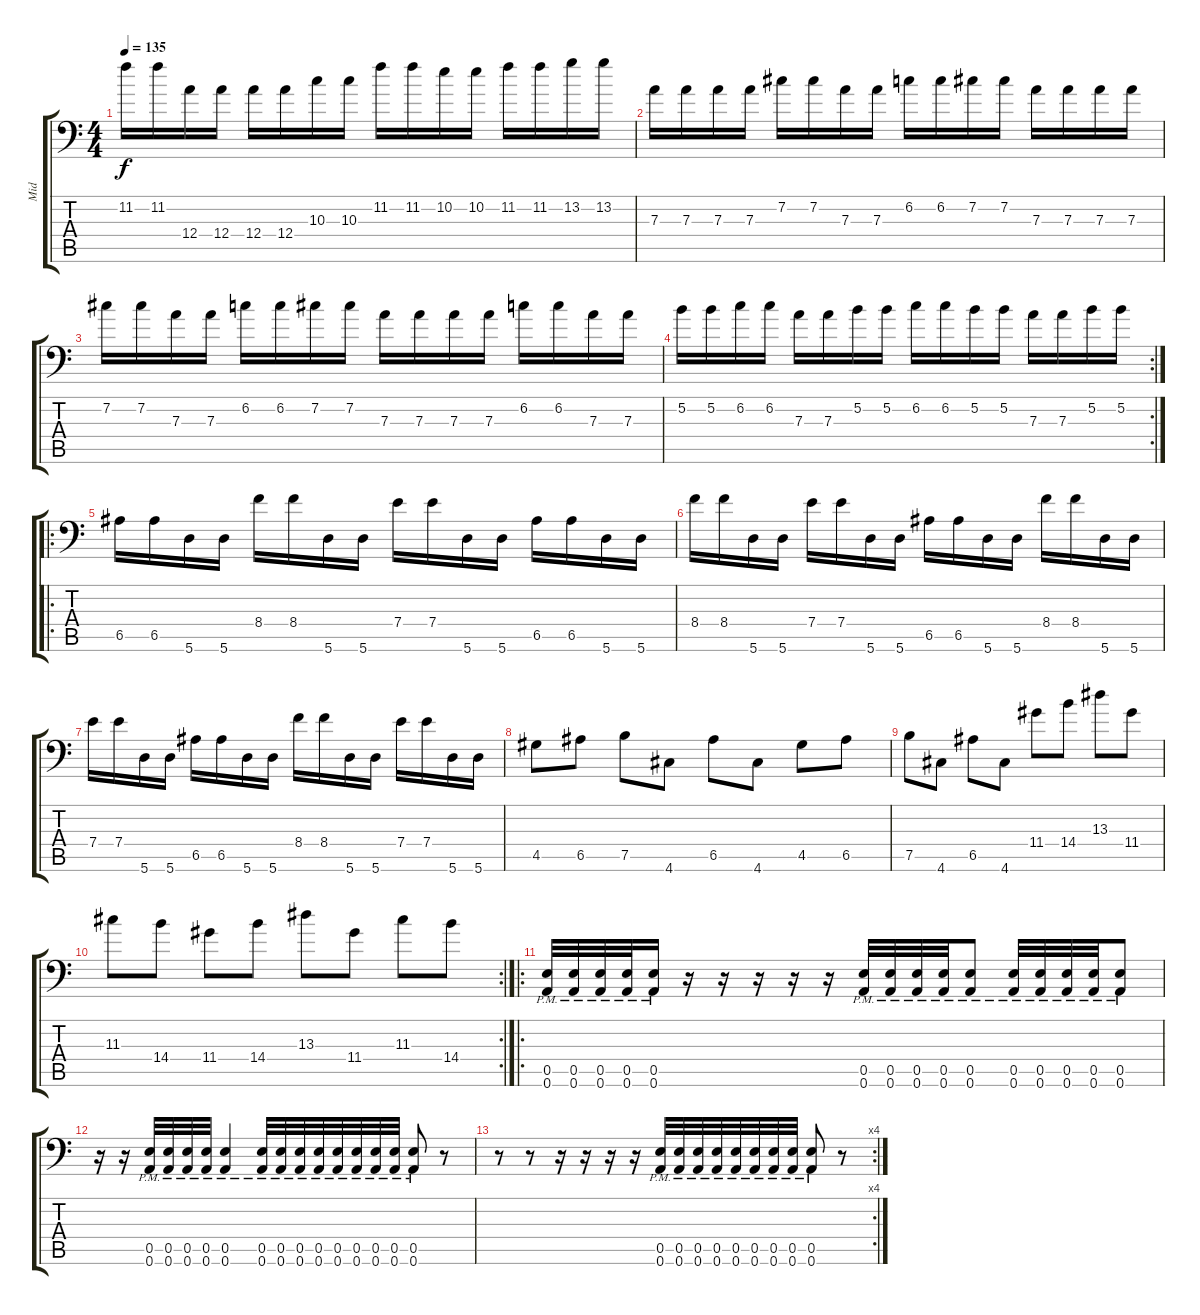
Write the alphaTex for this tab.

\track ("Mid" "Mid") {instrument overdrivenguitar}
\staff {score tabs}
\tuning (B3 Gb3 D3 A2 E2 A1) {hide}
\ts (4 4)
\tempo 135
\clef f4
\ks c
11.2.16{dy f} 11.2.16 12.4.16 12.4.16 12.4.16 12.4.16 10.3.16 10.3.16 11.2.16 11.2.16 10.2.16 10.2.16 11.2.16 11.2.16 13.2.16 13.2.16 |
7.3.16 7.3.16 7.3.16 7.3.16 7.2.16 7.2.16 7.3.16 7.3.16 6.2.16 6.2.16 7.2.16 7.2.16 7.3.16 7.3.16 7.3.16 7.3.16 |
7.2.16 7.2.16 7.3.16 7.3.16 6.2.16 6.2.16 7.2.16 7.2.16 7.3.16 7.3.16 7.3.16 7.3.16 6.2.16 6.2.16 7.3.16 7.3.16 |
\rc 2
5.2.16 5.2.16 6.2.16 6.2.16 7.3.16 7.3.16 5.2.16 5.2.16 6.2.16 6.2.16 5.2.16 5.2.16 7.3.16 7.3.16 5.2.16 5.2.16 |
\ro
6.5.16 6.5.16 5.6.16 5.6.16 8.4.16 8.4.16 5.6.16 5.6.16 7.4.16 7.4.16 5.6.16 5.6.16 6.5.16 6.5.16 5.6.16 5.6.16 |
8.4.16 8.4.16 5.6.16 5.6.16 7.4.16 7.4.16 5.6.16 5.6.16 6.5.16 6.5.16 5.6.16 5.6.16 8.4.16 8.4.16 5.6.16 5.6.16 |
7.4.16 7.4.16 5.6.16 5.6.16 6.5.16 6.5.16 5.6.16 5.6.16 8.4.16 8.4.16 5.6.16 5.6.16 7.4.16 7.4.16 5.6.16 5.6.16 |
4.5.8 6.5.8 7.5.8 4.6.8 6.5.8 4.6.8 4.5.8 6.5.8 |
7.5.8 4.6.8 6.5.8 4.6.8 11.4.8 14.4.8 13.3.8 11.4.8 |
\rc 2
11.3.8 14.4.8 11.4.8 14.4.8 13.3.8 11.4.8 11.3.8 14.4.8 |
\ro
(0.5{pm} 0.6{pm}).32 (0.5{pm} 0.6{pm}).32 (0.5{pm} 0.6{pm}).32 (0.5{pm} 0.6{pm}).32 (0.5{pm} 0.6{pm}).16 r.16 r.16 r.16 r.16 r.16 (0.5{pm} 0.6{pm}).32 (0.5{pm} 0.6{pm}).32 (0.5{pm} 0.6{pm}).32 (0.5{pm} 0.6{pm}).32 (0.5{pm} 0.6{pm}).8 (0.5{pm} 0.6{pm}).32 (0.5{pm} 0.6{pm}).32 (0.5{pm} 0.6{pm}).32 (0.5{pm} 0.6{pm}).32 (0.5{pm} 0.6{pm}).8 |
r.16 r.16 (0.5{pm} 0.6{pm}).32 (0.5{pm} 0.6{pm}).32 (0.5{pm} 0.6{pm}).32 (0.5{pm} 0.6{pm}).32 (0.5{pm} 0.6{pm}).4 (0.5{pm} 0.6{pm}).32 (0.5{pm} 0.6{pm}).32 (0.5{pm} 0.6{pm}).32 (0.5{pm} 0.6{pm}).32 (0.5{pm} 0.6{pm}).32 (0.5{pm} 0.6{pm}).32 (0.5{pm} 0.6{pm}).32 (0.5{pm} 0.6{pm}).32 (0.5{pm} 0.6{pm}).8 r.8 |
\rc 4
r.8 r.8 r.16 r.16 r.16 r.16 (0.5{pm} 0.6{pm}).32 (0.5{pm} 0.6{pm}).32 (0.5{pm} 0.6{pm}).32 (0.5{pm} 0.6{pm}).32 (0.5{pm} 0.6{pm}).32 (0.5{pm} 0.6{pm}).32 (0.5{pm} 0.6{pm}).32 (0.5{pm} 0.6{pm}).32 (0.5{pm} 0.6{pm}).8 r.8
